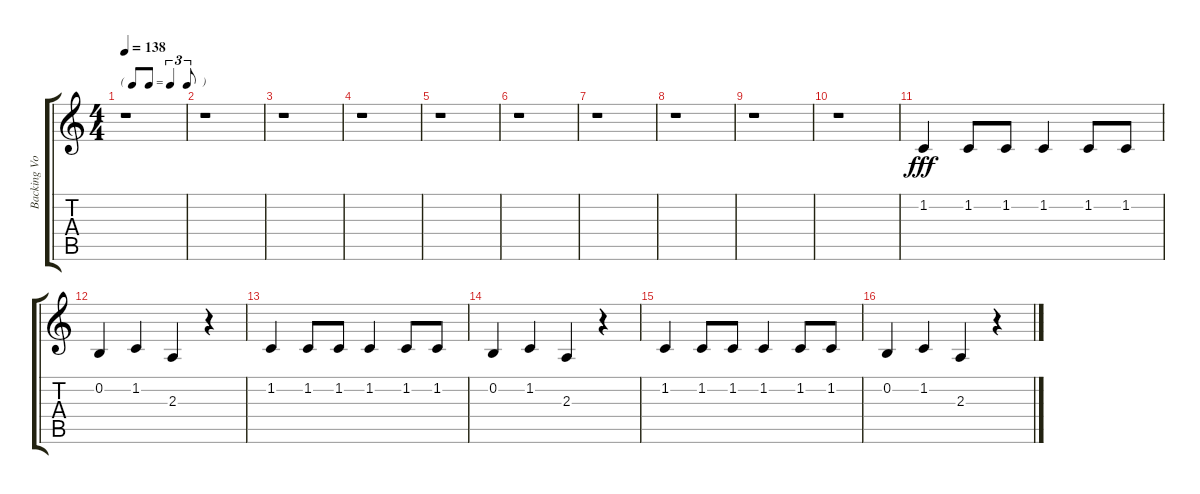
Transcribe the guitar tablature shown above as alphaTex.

\track ("Backing Vox" "Backing Vo") {instrument tenorsax}
\staff {score tabs}
\tuning (E4 B3 G3 D3 A2 E2) {hide}
\ts (4 4)
\tf triplet8th
\tempo 138
\clef g2
\ks c
r.1{dy fff} |
r.1 |
r.1 |
r.1 |
r.1 |
r.1 |
r.1 |
r.1 |
r.1 |
r.1 |
1.2.4 1.2.8 1.2.8 1.2.4 1.2.8 1.2.8 |
0.2.4 1.2.4 2.3.4 r.4 |
1.2.4 1.2.8 1.2.8 1.2.4 1.2.8 1.2.8 |
0.2.4 1.2.4 2.3.4 r.4 |
1.2.4 1.2.8 1.2.8 1.2.4 1.2.8 1.2.8 |
0.2.4 1.2.4 2.3.4 r.4
